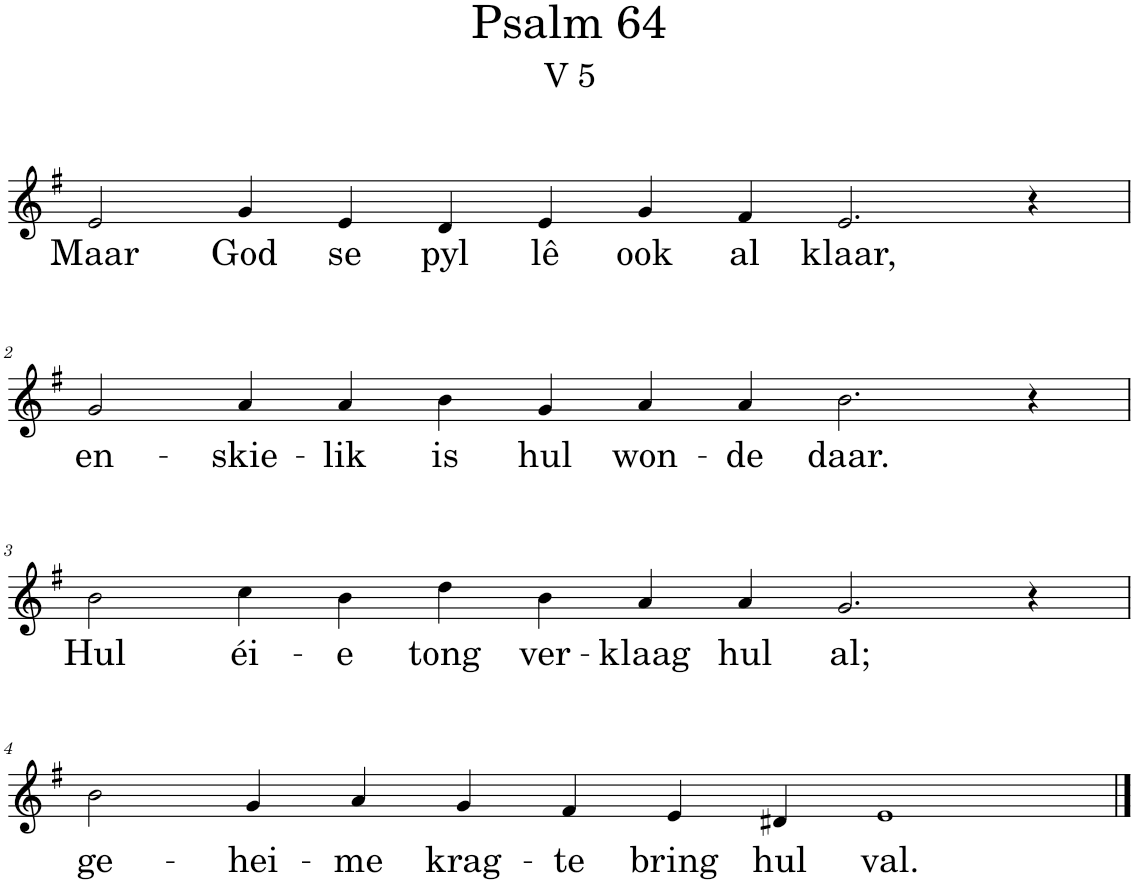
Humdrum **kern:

**kern	**text
*part1	*part1
*staff1	*staff1
*I"Pipe Organ	*
*I'Org.	*
*clefG2	*
*k[f#]	*
*M12/4	*
=1	=1
!	!LO:LY:b
2e/	Maar
!	!LO:LY:b
4g/	God
!	!LO:LY:b
4e/	se
!	!LO:LY:b
4d/	pyl
!	!LO:LY:b
4e/	lê
!	!LO:LY:b
4g/	ook
!	!LO:LY:b
4f#/	al
!	!LO:LY:b
2.e/	klaar,
4r	.
!!LO:LB:g=z
=2	=2
!	!LO:LY:b
2g/	en-
!	!LO:LY:b
4a/	-skie-
!	!LO:LY:b
4a/	-lik
!	!LO:LY:b
4b\	is
!	!LO:LY:b
4g/	hul
!	!LO:LY:b
4a/	won-
!	!LO:LY:b
4a/	-de
!	!LO:LY:b
2.b\	daar.
4r	.
!!LO:LB:g=z
=3	=3
!	!LO:LY:b
2b\	Hul
!	!LO:LY:b
4cc\	éi-
!	!LO:LY:b
4b\	-e
!	!LO:LY:b
4dd\	tong
!	!LO:LY:b
4b\	ver-
!	!LO:LY:b
4a/	-klaag
!	!LO:LY:b
4a/	hul
!	!LO:LY:b
2.g/	al;
4r	.
!!LO:LB:g=z
=4	=4
!	!LO:LY:b
2b\	ge-
!	!LO:LY:b
4g/	-hei-
!	!LO:LY:b
4a/	-me
!	!LO:LY:b
4g/	krag-
!	!LO:LY:b
4f#/	-te
!	!LO:LY:b
4e/	bring
!	!LO:LY:b
4d#X/	hul
!	!LO:LY:b
1e	val.
==	==
*-	*-
